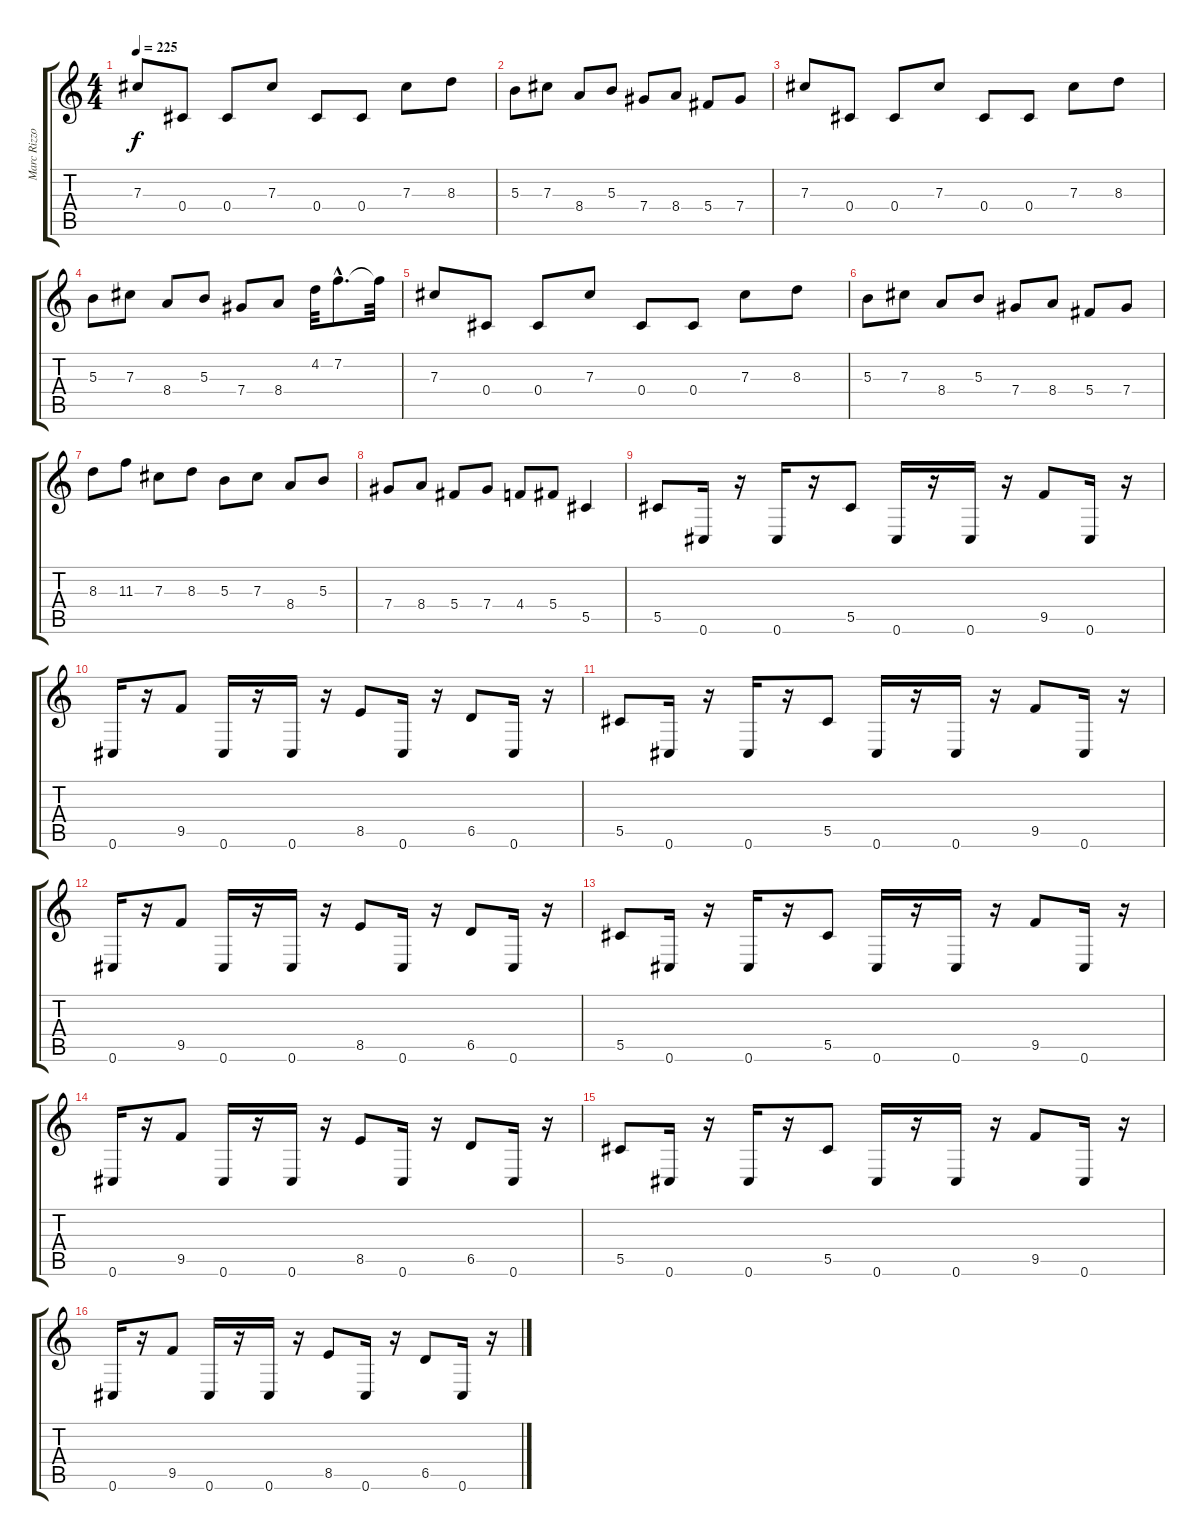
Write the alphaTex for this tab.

\track ("Marc Rizzo" "Marc Rizzo") {instrument distortionguitar}
\staff {score tabs}
\tuning (Eb4 Bb3 Gb3 Db3 Ab2 Db2) {hide}
\ts (4 4)
\tempo 225
\clef g2
\ks c
7.3.8{dy f} 0.4.8 0.4.8 7.3.8 0.4.8 0.4.8 7.3.8 8.3.8 |
5.3.8 7.3.8 8.4.8 5.3.8 7.4.8 8.4.8 5.4.8 7.4.8 |
7.3.8 0.4.8 0.4.8 7.3.8 0.4.8 0.4.8 7.3.8 8.3.8 |
5.3.8 7.3.8 8.4.8 5.3.8 7.4.8 8.4.8 4.2.32 7.2{hac}.8{d} 7.2{t}.32 |
7.3.8 0.4.8 0.4.8 7.3.8 0.4.8 0.4.8 7.3.8 8.3.8 |
5.3.8 7.3.8 8.4.8 5.3.8 7.4.8 8.4.8 5.4.8 7.4.8 |
8.3.8 11.3.8 7.3.8 8.3.8 5.3.8 7.3.8 8.4.8 5.3.8 |
7.4.8 8.4.8 5.4.8 7.4.8 4.4.8 5.4.8 5.5.4 |
5.5.8 0.6.16 r.16 0.6.16 r.16 5.5.8 0.6.16 r.16 0.6.16 r.16 9.5.8 0.6.16 r.16 |
0.6.16 r.16 9.5.8 0.6.16 r.16 0.6.16 r.16 8.5.8 0.6.16 r.16 6.5.8 0.6.16 r.16 |
5.5.8 0.6.16 r.16 0.6.16 r.16 5.5.8 0.6.16 r.16 0.6.16 r.16 9.5.8 0.6.16 r.16 |
0.6.16 r.16 9.5.8 0.6.16 r.16 0.6.16 r.16 8.5.8 0.6.16 r.16 6.5.8 0.6.16 r.16 |
5.5.8 0.6.16 r.16 0.6.16 r.16 5.5.8 0.6.16 r.16 0.6.16 r.16 9.5.8 0.6.16 r.16 |
0.6.16 r.16 9.5.8 0.6.16 r.16 0.6.16 r.16 8.5.8 0.6.16 r.16 6.5.8 0.6.16 r.16 |
5.5.8 0.6.16 r.16 0.6.16 r.16 5.5.8 0.6.16 r.16 0.6.16 r.16 9.5.8 0.6.16 r.16 |
0.6.16 r.16 9.5.8 0.6.16 r.16 0.6.16 r.16 8.5.8 0.6.16 r.16 6.5.8 0.6.16 r.16
